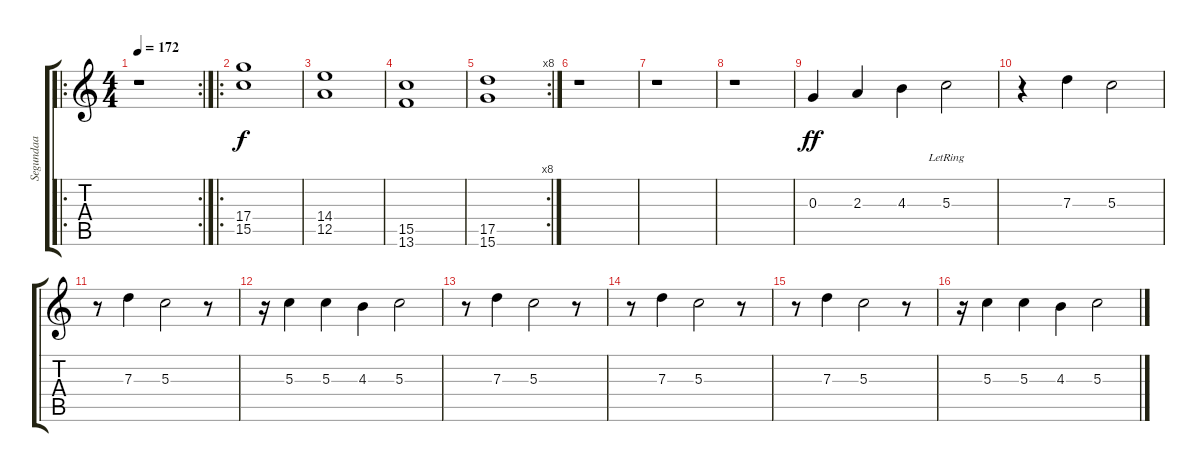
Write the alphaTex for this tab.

\track ("Segundaa" "Segundaa") {instrument distortionguitar}
\staff {score tabs}
\tuning (E4 B3 G3 D3 A2 E2) {hide}
\ro
\rc 2
\ts (4 4)
\tempo 172
\clef g2
\ks c
r.1{dy f} |
\ro
(17.4 15.5).1 |
(14.4 12.5).1 |
(15.5 13.6).1 |
\rc 8
(17.5 15.6).1 |
r.1 |
r.1 |
r.1 |
0.3.4{dy ff} 2.3.4 4.3.4 5.3{lr}.2 |
r.4 7.3.4 5.3.2 |
r.8 7.3.4 5.3.2 r.8 |
r.16 5.3.4 5.3.4 4.3.4 5.3.2 |
r.8 7.3.4 5.3.2 r.8 |
r.8 7.3.4 5.3.2 r.8 |
r.8 7.3.4 5.3.2 r.8 |
r.16 5.3.4 5.3.4 4.3.4 5.3.2
